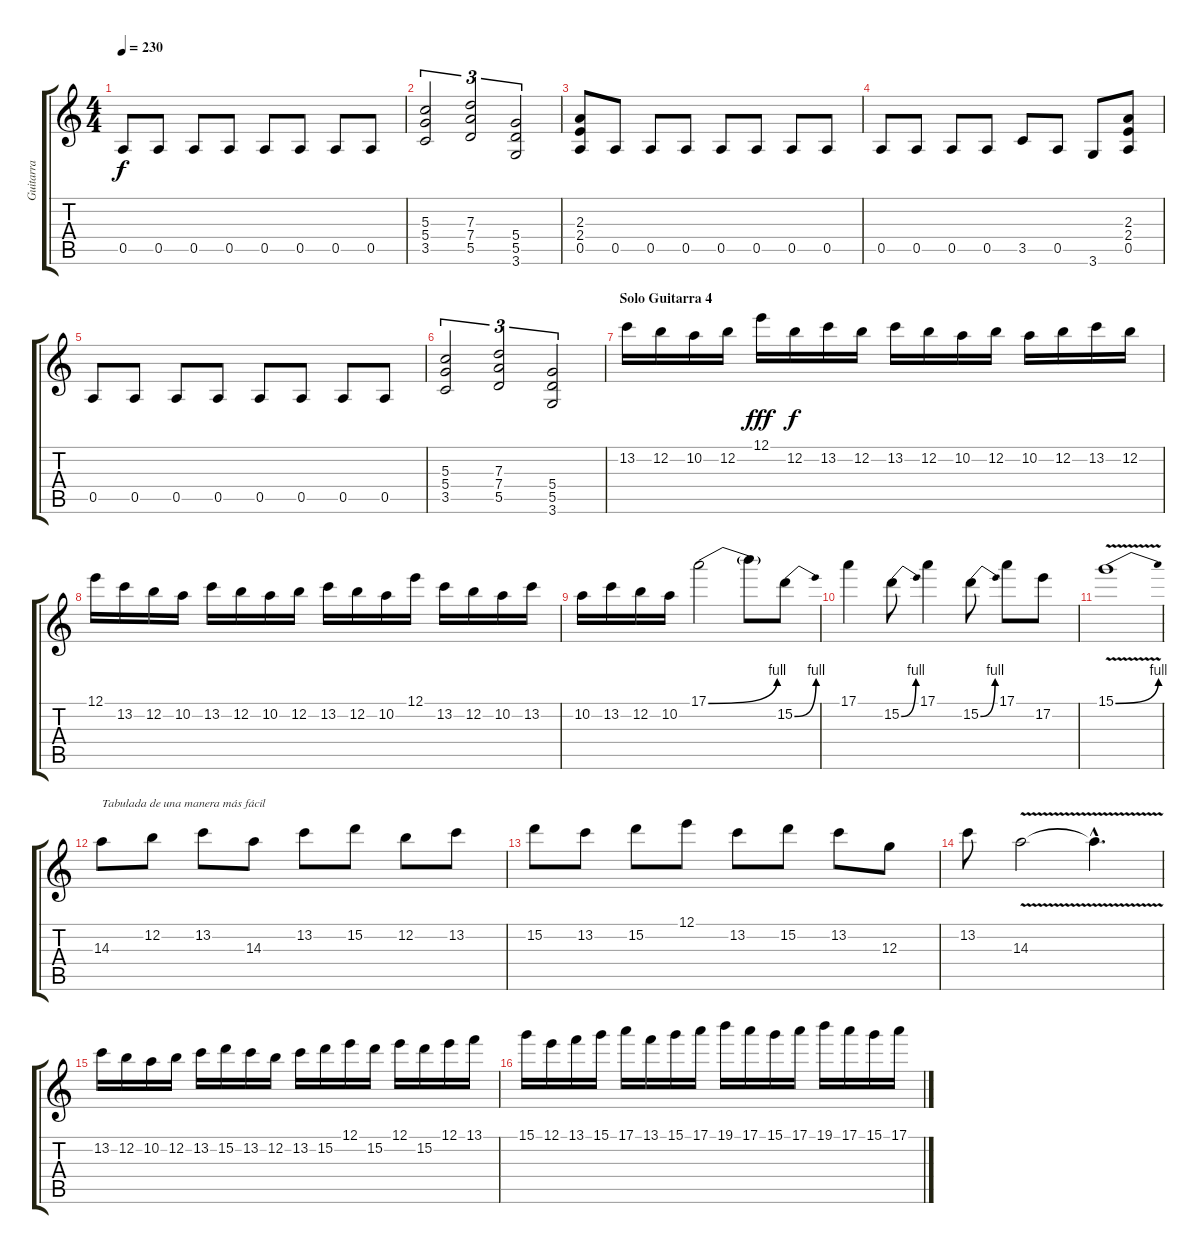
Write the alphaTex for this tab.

\track ("Guitarra" "Guitarra") {instrument distortionguitar}
\staff {score tabs}
\tuning (E4 B3 G3 D3 A2 E2) {hide}
\ts (4 4)
\tempo 230
\clef g2
\ks c
0.5.8{dy f} 0.5.8 0.5.8 0.5.8 0.5.8 0.5.8 0.5.8 0.5.8 |
(5.3 5.4 3.5).2{tu (3 2)} (7.3 7.4 5.5).2{tu (3 2)} (5.4 5.5 3.6).2{tu (3 2)} |
(2.3 2.4 0.5).8 0.5.8 0.5.8 0.5.8 0.5.8 0.5.8 0.5.8 0.5.8 |
0.5.8 0.5.8 0.5.8 0.5.8 3.5.8 0.5.8 3.6.8 (2.3 2.4 0.5).8 |
0.5.8 0.5.8 0.5.8 0.5.8 0.5.8 0.5.8 0.5.8 0.5.8 |
(5.3 5.4 3.5).2{tu (3 2)} (7.3 7.4 5.5).2{tu (3 2)} (5.4 5.5 3.6).2{tu (3 2)} |
\section ("" "Solo Guitarra 4")
13.2.16{volume 16 instrument distortionguitar} 12.2.16 10.2.16 12.2.16 12.1.16{dy fff} 12.2.16{dy f} 13.2.16 12.2.16 13.2.16 12.2.16 10.2.16 12.2.16 10.2.16 12.2.16 13.2.16 12.2.16 |
12.1.16 13.2.16 12.2.16 10.2.16 13.2.16 12.2.16 10.2.16 12.2.16 13.2.16 12.2.16 10.2.16 12.1.16 13.2.16 12.2.16 10.2.16 13.2.16 |
10.2.16 13.2.16 12.2.16 10.2.16 17.1{be (bend 0 0 60 4)}.2 17.1{t}.8 15.2{be (bend 0 0 60 4)}.8 |
17.1.4 15.2{be (bend 0 0 60 4)}.8 17.1.4 15.2{be (bend 0 0 60 4)}.8 17.1.8 17.2.8 |
15.1{be (bend 0 0 60 4) v}.1 |
14.3.8{txt "Tabulada de una manera más fácil"} 12.2.8 13.2.8 14.3.8 13.2.8 15.2.8 12.2.8 13.2.8 |
15.2.8 13.2.8 15.2.8 12.1.8 13.2.8 15.2.8 13.2.8 12.3.8 |
13.2.8 14.3{v}.2 14.3{hac t}.4{d} |
13.2.16 12.2.16 10.2.16 12.2.16 13.2.16 15.2.16 13.2.16 12.2.16 13.2.16 15.2.16 12.1.16 15.2.16 12.1.16 15.2.16 12.1.16 13.1.16 |
15.1.16 12.1.16 13.1.16 15.1.16 17.1.16 13.1.16 15.1.16 17.1.16 19.1.16 17.1.16 15.1.16 17.1.16 19.1.16 17.1.16 15.1.16 17.1.16
